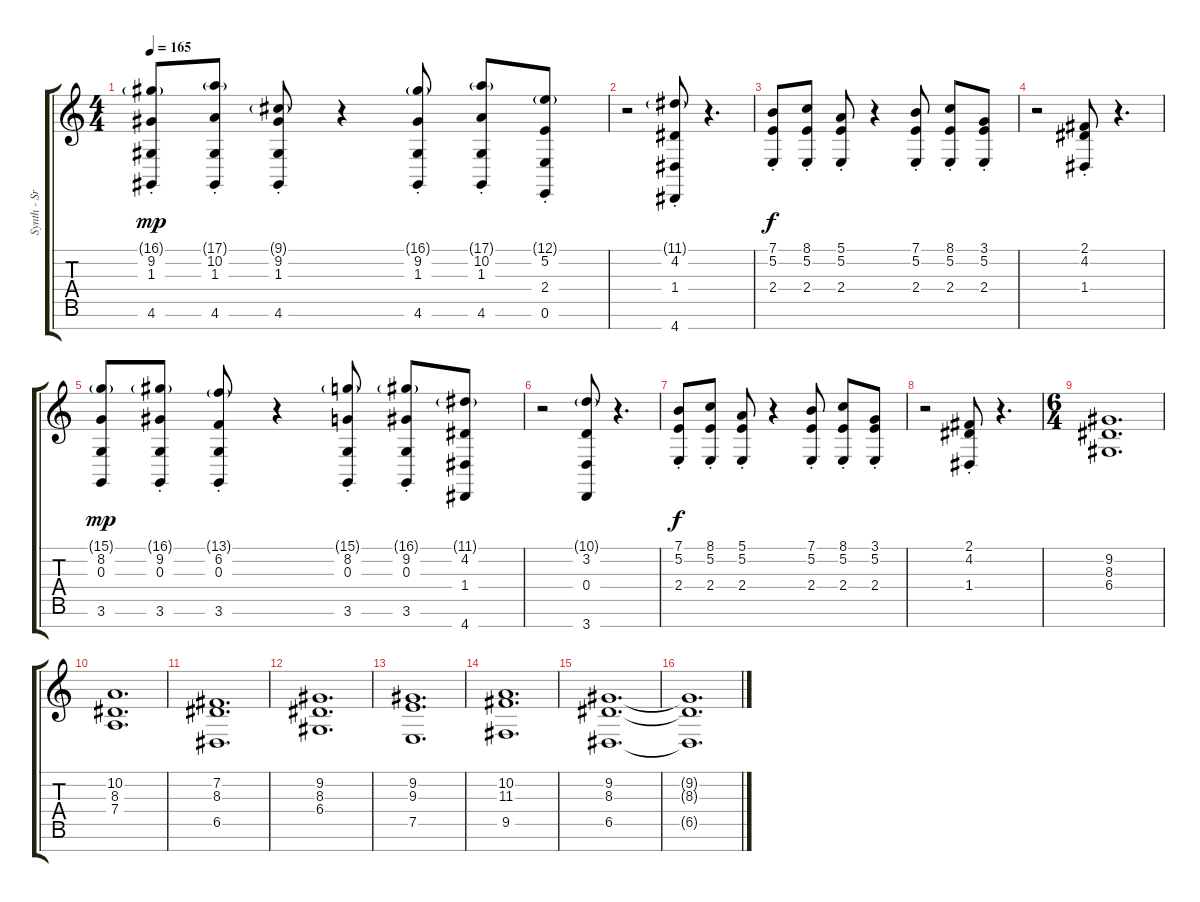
\track ("Synth - Srings/Choir" "Synth - Sr") {instrument stringensemble1}
\staff {score tabs}
\tuning (E4 B3 G3 D3 A2 E2 B1) {hide}
\ts (4 4)
\tempo 165
\clef g2
\ks c
(16.1{g} 9.2 1.3{st} 4.6{st}).8{dy mp} (17.1{g} 10.2 1.3{st} 4.6{st}).8 (9.1{g st} 9.2{st} 1.3{st} 4.6{st}).8 r.4 (16.1{g} 9.2 1.3{st} 4.6{st}).8 (17.1{g st} 10.2 1.3{st} 4.6{st}).8 (12.1{g} 5.2{st} 2.4{st} 0.6{st}).8 |
r.2 (11.1{g} 4.2{st} 1.4{st} 4.7{st}).8 r.4{d} |
(7.1{st} 5.2{st} 2.4{st}).8{dy f} (8.1{st} 5.2{st} 2.4{st}).8 (5.1{st} 5.2{st} 2.4{st}).8 r.4 (7.1{st} 5.2{st} 2.4{st}).8 (8.1{st} 5.2{st} 2.4{st}).8 (3.1{st} 5.2{st} 2.4{st}).8 |
r.2 (2.1{st} 4.2{st} 1.4{st}).8 r.4{d} |
(15.1{g} 8.2 0.3 3.6).8{dy mp} (16.1{g} 9.2{st} 0.3 3.6{st}).8 (13.1{g} 6.2{st} 0.3 3.6{st}).8 r.4 (15.1{g} 8.2 0.3 3.6{st}).8 (16.1{g} 9.2{st} 0.3 3.6{st}).8 (11.1{g} 4.2 1.4 4.7).8 |
r.2 (10.1{g} 3.2 0.4 3.7).8 r.4{d} |
(7.1{st} 5.2{st} 2.4{st}).8{dy f} (8.1{st} 5.2{st} 2.4{st}).8 (5.1{st} 5.2{st} 2.4{st}).8 r.4 (7.1{st} 5.2{st} 2.4{st}).8 (8.1{st} 5.2{st} 2.4{st}).8 (3.1{st} 5.2{st} 2.4{st}).8 |
r.2 (2.1{st} 4.2{st} 1.4{st}).8 r.4{d} |
\ts (6 4)
(9.2 8.3 6.4).1{d volume 9 instrument choiraahs} |
(10.2 8.3 7.4).1{d} |
(7.2 8.3 6.5).1{d} |
(9.2 8.3 6.4).1{d} |
(9.2 9.3 7.5).1{d} |
(10.2 11.3 9.5).1{d} |
(9.2 8.3 6.5).1{d} |
(9.2{t} 8.3{t} 6.5{t}).1{d}
